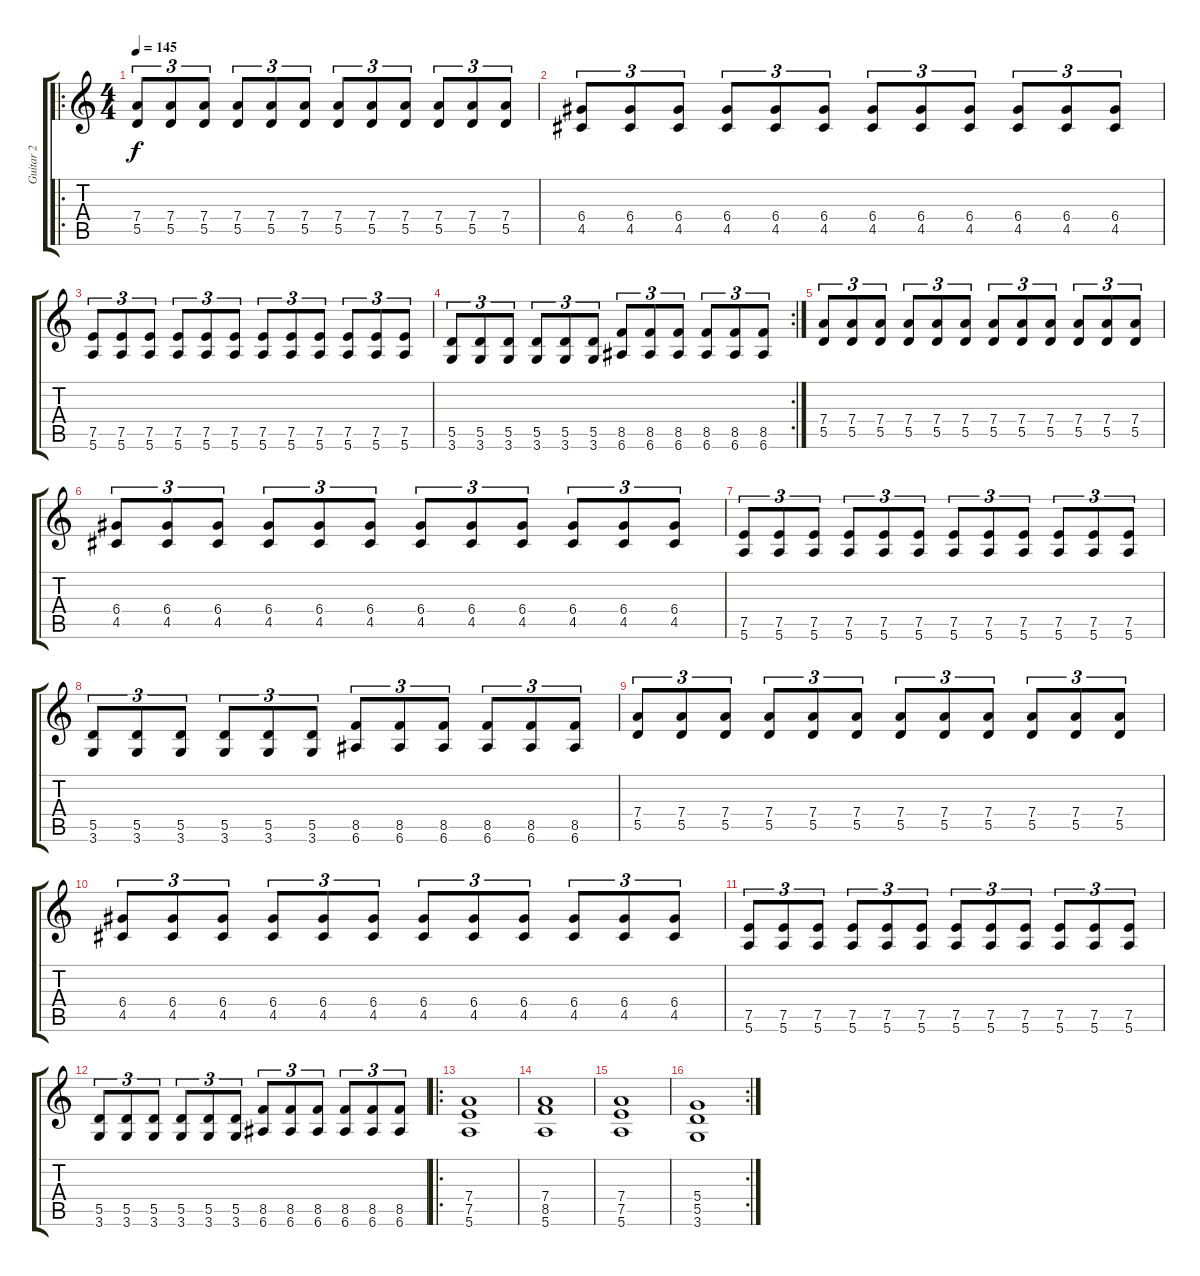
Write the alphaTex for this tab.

\track ("Guitar 2" "Guitar 2") {instrument distortionguitar}
\staff {score tabs}
\tuning (E4 B3 G3 D3 A2 E2) {hide}
\ro
\ts (4 4)
\tempo 145
\clef g2
\ks c
(7.4 5.5).8{tu (3 2) dy f volume 12 balance 0} (7.4 5.5).8{tu (3 2)} (7.4 5.5).8{tu (3 2)} (7.4 5.5).8{tu (3 2)} (7.4 5.5).8{tu (3 2)} (7.4 5.5).8{tu (3 2)} (7.4 5.5).8{tu (3 2)} (7.4 5.5).8{tu (3 2)} (7.4 5.5).8{tu (3 2)} (7.4 5.5).8{tu (3 2)} (7.4 5.5).8{tu (3 2)} (7.4 5.5).8{tu (3 2)} |
(6.4 4.5).8{tu (3 2)} (6.4 4.5).8{tu (3 2)} (6.4 4.5).8{tu (3 2)} (6.4 4.5).8{tu (3 2)} (6.4 4.5).8{tu (3 2)} (6.4 4.5).8{tu (3 2)} (6.4 4.5).8{tu (3 2)} (6.4 4.5).8{tu (3 2)} (6.4 4.5).8{tu (3 2)} (6.4 4.5).8{tu (3 2)} (6.4 4.5).8{tu (3 2)} (6.4 4.5).8{tu (3 2)} |
(7.5 5.6).8{tu (3 2)} (7.5 5.6).8{tu (3 2)} (7.5 5.6).8{tu (3 2)} (7.5 5.6).8{tu (3 2)} (7.5 5.6).8{tu (3 2)} (7.5 5.6).8{tu (3 2)} (7.5 5.6).8{tu (3 2)} (7.5 5.6).8{tu (3 2)} (7.5 5.6).8{tu (3 2)} (7.5 5.6).8{tu (3 2)} (7.5 5.6).8{tu (3 2)} (7.5 5.6).8{tu (3 2)} |
\rc 2
(5.5 3.6).8{tu (3 2)} (5.5 3.6).8{tu (3 2)} (5.5 3.6).8{tu (3 2)} (5.5 3.6).8{tu (3 2)} (5.5 3.6).8{tu (3 2)} (5.5 3.6).8{tu (3 2)} (8.5 6.6).8{tu (3 2)} (8.5 6.6).8{tu (3 2)} (8.5 6.6).8{tu (3 2)} (8.5 6.6).8{tu (3 2)} (8.5 6.6).8{tu (3 2)} (8.5 6.6).8{tu (3 2)} |
(7.4 5.5).8{tu (3 2)} (7.4 5.5).8{tu (3 2)} (7.4 5.5).8{tu (3 2)} (7.4 5.5).8{tu (3 2)} (7.4 5.5).8{tu (3 2)} (7.4 5.5).8{tu (3 2)} (7.4 5.5).8{tu (3 2)} (7.4 5.5).8{tu (3 2)} (7.4 5.5).8{tu (3 2)} (7.4 5.5).8{tu (3 2)} (7.4 5.5).8{tu (3 2)} (7.4 5.5).8{tu (3 2)} |
(6.4 4.5).8{tu (3 2)} (6.4 4.5).8{tu (3 2)} (6.4 4.5).8{tu (3 2)} (6.4 4.5).8{tu (3 2)} (6.4 4.5).8{tu (3 2)} (6.4 4.5).8{tu (3 2)} (6.4 4.5).8{tu (3 2)} (6.4 4.5).8{tu (3 2)} (6.4 4.5).8{tu (3 2)} (6.4 4.5).8{tu (3 2)} (6.4 4.5).8{tu (3 2)} (6.4 4.5).8{tu (3 2)} |
(7.5 5.6).8{tu (3 2)} (7.5 5.6).8{tu (3 2)} (7.5 5.6).8{tu (3 2)} (7.5 5.6).8{tu (3 2)} (7.5 5.6).8{tu (3 2)} (7.5 5.6).8{tu (3 2)} (7.5 5.6).8{tu (3 2)} (7.5 5.6).8{tu (3 2)} (7.5 5.6).8{tu (3 2)} (7.5 5.6).8{tu (3 2)} (7.5 5.6).8{tu (3 2)} (7.5 5.6).8{tu (3 2)} |
(5.5 3.6).8{tu (3 2)} (5.5 3.6).8{tu (3 2)} (5.5 3.6).8{tu (3 2)} (5.5 3.6).8{tu (3 2)} (5.5 3.6).8{tu (3 2)} (5.5 3.6).8{tu (3 2)} (8.5 6.6).8{tu (3 2)} (8.5 6.6).8{tu (3 2)} (8.5 6.6).8{tu (3 2)} (8.5 6.6).8{tu (3 2)} (8.5 6.6).8{tu (3 2)} (8.5 6.6).8{tu (3 2)} |
(7.4 5.5).8{tu (3 2)} (7.4 5.5).8{tu (3 2)} (7.4 5.5).8{tu (3 2)} (7.4 5.5).8{tu (3 2)} (7.4 5.5).8{tu (3 2)} (7.4 5.5).8{tu (3 2)} (7.4 5.5).8{tu (3 2)} (7.4 5.5).8{tu (3 2)} (7.4 5.5).8{tu (3 2)} (7.4 5.5).8{tu (3 2)} (7.4 5.5).8{tu (3 2)} (7.4 5.5).8{tu (3 2)} |
(6.4 4.5).8{tu (3 2)} (6.4 4.5).8{tu (3 2)} (6.4 4.5).8{tu (3 2)} (6.4 4.5).8{tu (3 2)} (6.4 4.5).8{tu (3 2)} (6.4 4.5).8{tu (3 2)} (6.4 4.5).8{tu (3 2)} (6.4 4.5).8{tu (3 2)} (6.4 4.5).8{tu (3 2)} (6.4 4.5).8{tu (3 2)} (6.4 4.5).8{tu (3 2)} (6.4 4.5).8{tu (3 2)} |
(7.5 5.6).8{tu (3 2)} (7.5 5.6).8{tu (3 2)} (7.5 5.6).8{tu (3 2)} (7.5 5.6).8{tu (3 2)} (7.5 5.6).8{tu (3 2)} (7.5 5.6).8{tu (3 2)} (7.5 5.6).8{tu (3 2)} (7.5 5.6).8{tu (3 2)} (7.5 5.6).8{tu (3 2)} (7.5 5.6).8{tu (3 2)} (7.5 5.6).8{tu (3 2)} (7.5 5.6).8{tu (3 2)} |
(5.5 3.6).8{tu (3 2)} (5.5 3.6).8{tu (3 2)} (5.5 3.6).8{tu (3 2)} (5.5 3.6).8{tu (3 2)} (5.5 3.6).8{tu (3 2)} (5.5 3.6).8{tu (3 2)} (8.5 6.6).8{tu (3 2)} (8.5 6.6).8{tu (3 2)} (8.5 6.6).8{tu (3 2)} (8.5 6.6).8{tu (3 2)} (8.5 6.6).8{tu (3 2)} (8.5 6.6).8{tu (3 2)} |
\ro
(7.4 7.5 5.6).1{volume 10 balance 0} |
(7.4 8.5 5.6).1 |
(7.4 7.5 5.6).1 |
\rc 2
(5.4 5.5 3.6).1
